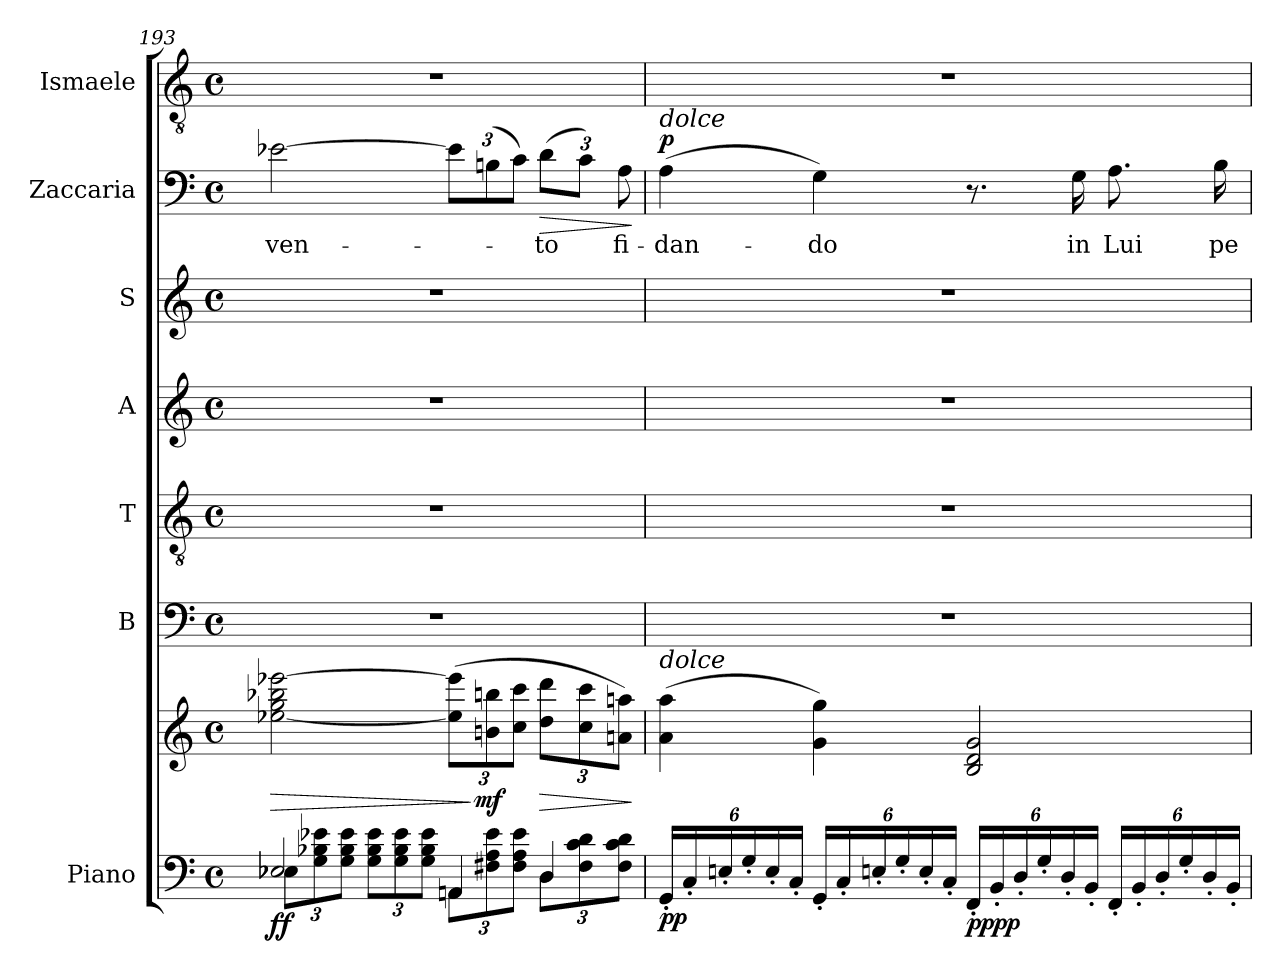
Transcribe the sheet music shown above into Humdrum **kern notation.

**kern	**kern	**dynam	**kern	**kern	**kern	**kern	**kern	**text	**dynam	**kern
*part7	*part7	*part7	*part6	*part5	*part4	*part3	*part2	*part2	*part2	*part1
*staff8	*staff7	*staff7/8	*staff6	*staff5	*staff4	*staff3	*staff2	*staff2	*staff2	*staff1
*I"Piano	*	*	*I"B	*I"T	*I"A	*I"S	*I"Zaccaria	*	*	*I"Ismaele
*I'Pno	*	*	*I'B	*I'T	*I'A	*I'S	*	*	*	*
*clefF4	*clefG2	*	*clefF4	*clefGv2	*clefG2	*clefG2	*clefF4	*	*	*clefGv2
*k[]	*k[]	*	*k[]	*k[]	*k[]	*k[]	*k[]	*	*	*k[]
*M4/4	*M4/4	*	*M4/4	*M4/4	*M4/4	*M4/4	*M4/4	*	*	*M4/4
*met(c)	*met(c)	*	*met(c)	*met(c)	*met(c)	*met(c)	*met(c)	*	*	*met(c)
=193	=193	=193	=193	=193	=193	=193	=193	=193	=193	=193
*^	*	*	*	*	*	*	*	*	*	*
*	*Xbrackettup	*	*	*	*	*	*	*	*	*	*
!	!	!	!LO:HP:b	!	!	!	!	!	!LO:LY:b	!	!
!	!	!	!LO:DY:n=1:b=2	!	!	!	!	!	!	!	!
!	!	!	!LO:DY:n=2:b	!	!	!	!	!	!	!	!
2E-X/	12E-\L	[2ee-X\ 2gg\ 2bb-X\ [2eee-X\	> f f	1r	1r	1r	1r	[2e-X\	-ven-	.	1r
.	12G\ 12B-X\ 12e-X\	.	.	.	.	.	.	.	.	.	.
.	12G\ 12B-\ 12e-\J	.	.	.	.	.	.	.	.	.	.
.	12G\ 12B-\ 12e-\L	.	.	.	.	.	.	.	.	.	.
.	12G\ 12B-\ 12e-\	.	.	.	.	.	.	.	.	.	.
.	12G\ 12B-\ 12e-\J	.	.	.	.	.	.	.	.	.	.
*	*	*Xbrackettup	*	*	*	*	*	*Xbrackettup	*	*	*
4AA/	12AAn\L	(12ee-\] 12eee-\]L	.	.	.	.	.	12e-\L]	.	.	.
!	!	!	!LO:DY:n=3:b	!	!	!	!	!	!	!	!
.	12F#X\ 12A\ 12e-\	12bn\ 12bbn\	] mf	.	.	.	.	(12Bn\	.	.	.
.	12F#\ 12A\ 12e-\J	12cc\ 12ccc\J	.	.	.	.	.	12c\J)	.	.	.
!	!	!	!LO:HP:b	!	!	!	!	!	!LO:LY:b	!LO:HP:b	!
4D/	12D\L	12dd\ 12ddd\L	>	.	.	.	.	(>12d\L	-to	>	.
.	12F#\ 12c\ 12d\	12cc\ 12ccc\	.	.	.	.	.	12c\J)	.	.	.
!	!	!	!	!	!	!	!	!	!LO:LY:b	!	!
.	12F#\ 12c\ 12d\J	12an\ 12aan\J)	.	.	.	.	.	12A\	fi-	.	.
*v	*v	*	*	*	*	*	*	*	*	*	*
.	.	]	.	.	.	.	.	.	]	.
!!LO:LB:g=z
=194	=194	=194	=194	=194	=194	=194	=194	=194	=194	=194
!	!	!	!	!	!	!	!LO:TX:a:i:t=dolce	!	!	!
!	!LO:TX:a:i:t=dolce	!	!	!	!	!	!	!	!	!
!	!	!LO:DY:b=2	!	!	!	!	!	!LO:LY:b	!	!
!	!	!LO:DY:n=1:b	!	!	!	!	!	!	!LO:DY:a	!
24GG'/LL	(4a\ 4aa\	p p	1r	1r	1r	1r	(4A\	-dan-	p	1r
24C'/	.	.	.	.	.	.	.	.	.	.
24En'/	.	.	.	.	.	.	.	.	.	.
24G'/	.	.	.	.	.	.	.	.	.	.
24E'/	.	.	.	.	.	.	.	.	.	.
24C'/JJ	.	.	.	.	.	.	.	.	.	.
!	!	!	!	!	!	!	!	!LO:LY:b	!	!
24GG'/LL	4g\ 4gg\)	.	.	.	.	.	4G\)	-do	.	.
24C'/	.	.	.	.	.	.	.	.	.	.
24En'/	.	.	.	.	.	.	.	.	.	.
24G'/	.	.	.	.	.	.	.	.	.	.
24E'/	.	.	.	.	.	.	.	.	.	.
24C'/JJ	.	.	.	.	.	.	.	.	.	.
!	!	!LO:DY:n=2:b=2	!	!	!	!	!	!	!	!
!	!	!LO:DY:n=3:b	!	!	!	!	!	!	!	!
24FF'/LL	2B/ 2d/ 2g/	pp pp	.	.	.	.	8.r	.	.	.
24BB'/	.	.	.	.	.	.	.	.	.	.
24D'/	.	.	.	.	.	.	.	.	.	.
24G'/	.	.	.	.	.	.	.	.	.	.
24D'/	.	.	.	.	.	.	.	.	.	.
!	!	!	!	!	!	!	!	!LO:LY:b	!	!
.	.	.	.	.	.	.	16G\	in	.	.
24BB'/JJ	.	.	.	.	.	.	.	.	.	.
!	!	!	!	!	!	!	!	!LO:LY:b	!	!
24FF'/LL	.	.	.	.	.	.	8.A\	Lui	.	.
24BB'/	.	.	.	.	.	.	.	.	.	.
24D'/	.	.	.	.	.	.	.	.	.	.
24G'/	.	.	.	.	.	.	.	.	.	.
24D'/	.	.	.	.	.	.	.	.	.	.
!	!	!	!	!	!	!	!	!LO:LY:b	!	!
.	.	.	.	.	.	.	16B\	pe-	.	.
24BB'/JJ	.	.	.	.	.	.	.	.	.	.
=	=	=	=	=	=	=	=	=	=	=
*-	*-	*-	*-	*-	*-	*-	*-	*-	*-	*-
